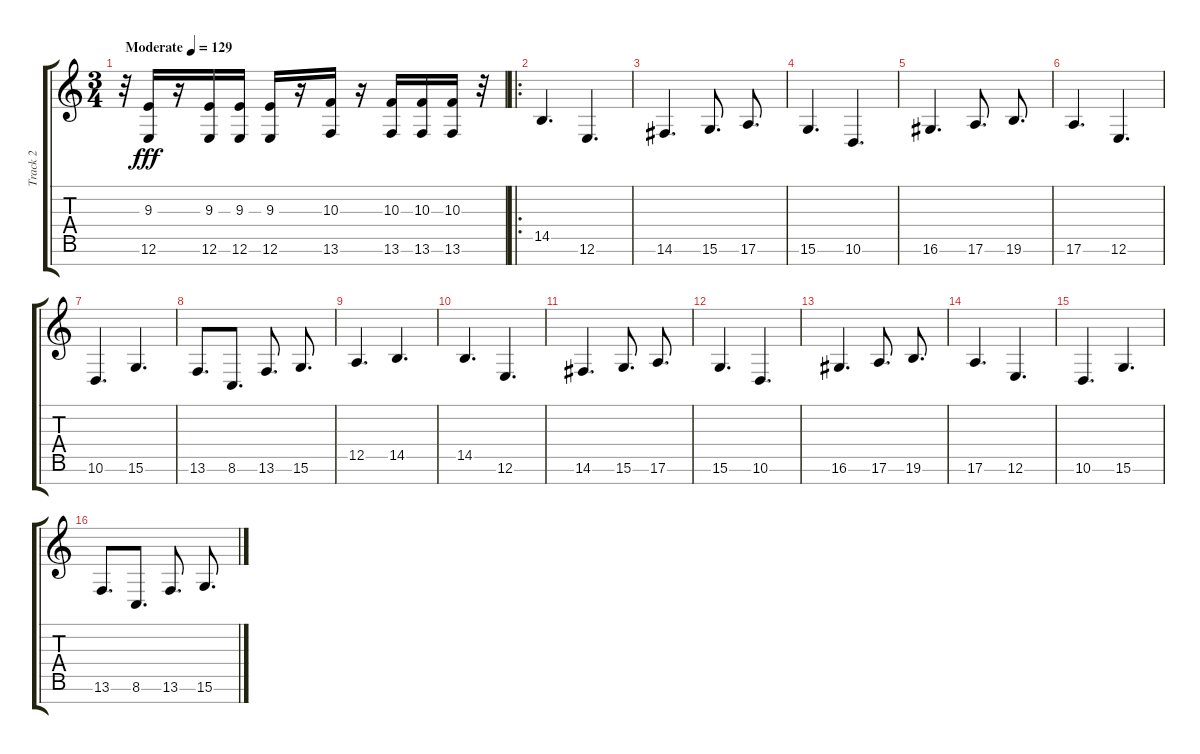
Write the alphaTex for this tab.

\track ("Track 2" "Track 2") {instrument stringensemble1}
\staff {score tabs}
\tuning (E4 B3 G3 D3 A2 E2 B1) {hide}
\ts (3 4)
\tempo (129 "Moderate")
\clef g2
\ks c
r.32{dy fff instrument stringensemble1} (9.3 12.6).16 r.16 (9.3 12.6).16 (9.3 12.6).16 (9.3 12.6).16 r.16 (10.3 13.6).16 r.16 (10.3 13.6).16 (10.3 13.6).16 (10.3 13.6).16 r.32 |
\ro
14.5.4{d} 12.6.4{d} |
14.6.4{d} 15.6.8{d} 17.6.8{d} |
15.6.4{d} 10.6.4{d} |
16.6.4{d} 17.6.8{d} 19.6.8{d} |
17.6.4{d} 12.6.4{d} |
10.6.4{d} 15.6.4{d} |
13.6.8{d} 8.6.8{d} 13.6.8{d} 15.6.8{d} |
12.5.4{d} 14.5.4{d} |
14.5.4{d} 12.6.4{d} |
14.6.4{d} 15.6.8{d} 17.6.8{d} |
15.6.4{d} 10.6.4{d} |
16.6.4{d} 17.6.8{d} 19.6.8{d} |
17.6.4{d} 12.6.4{d} |
10.6.4{d} 15.6.4{d} |
13.6.8{d} 8.6.8{d} 13.6.8{d} 15.6.8{d}
